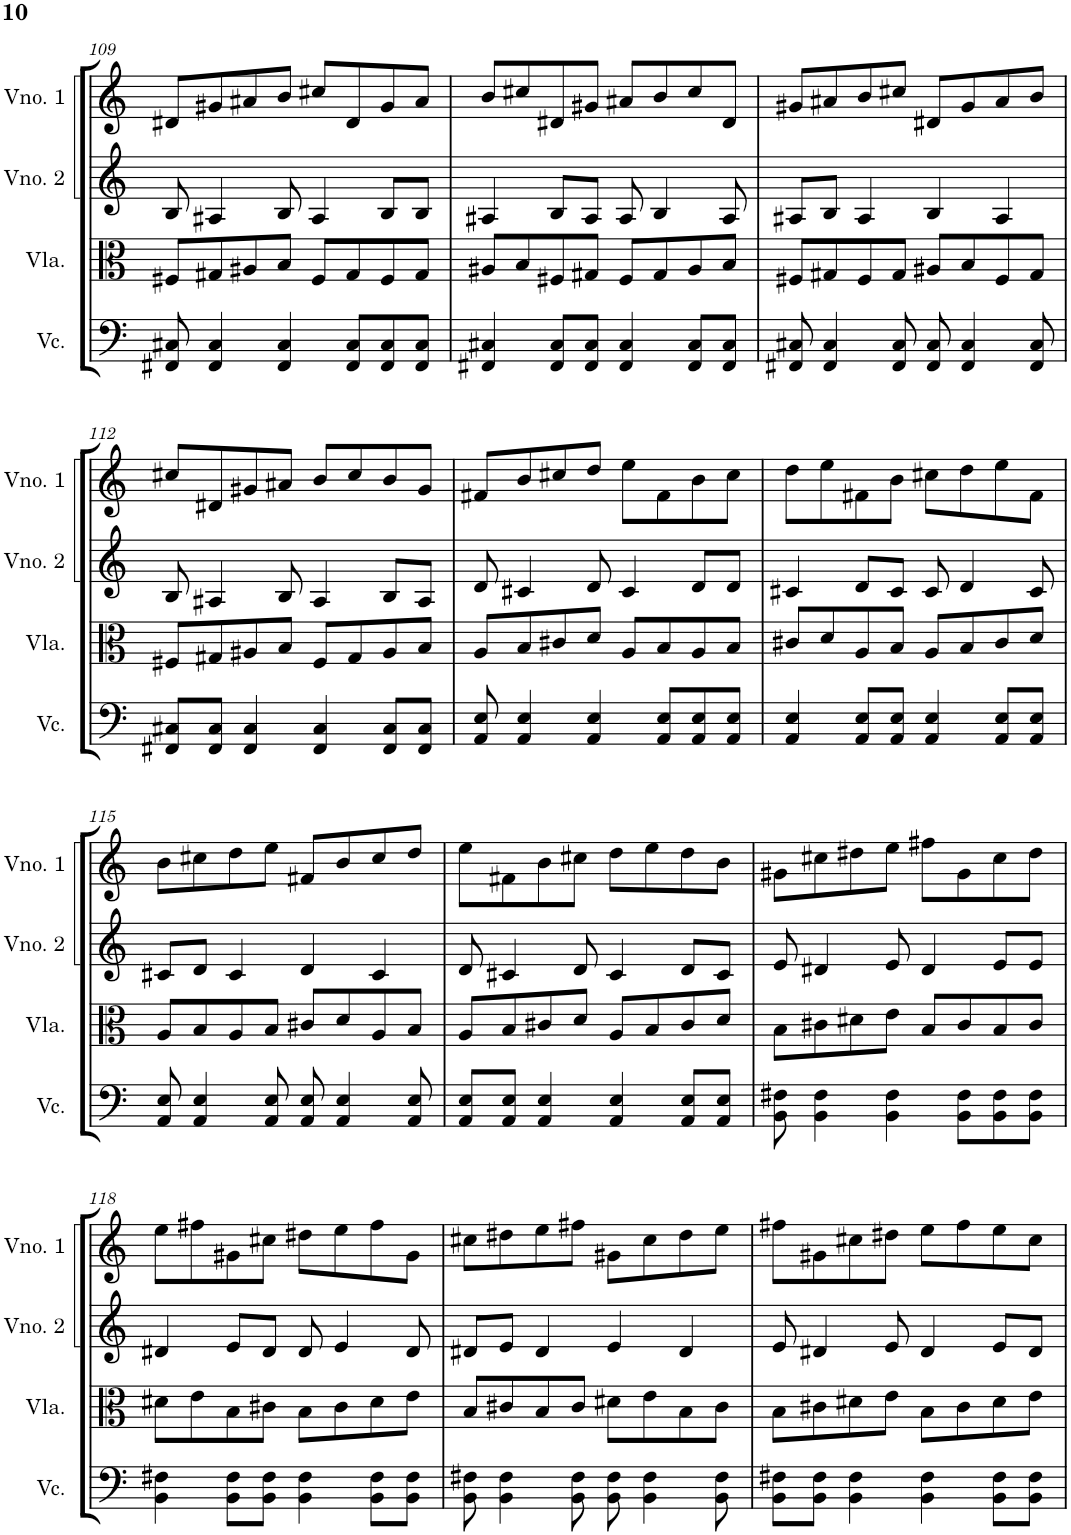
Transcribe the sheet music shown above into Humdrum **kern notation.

**kern	**kern	**kern	**kern
*part4	*part3	*part2	*part1
*staff4	*staff3	*staff2	*staff1
*I"Violoncelo	*I"Viola	*I"Violino 2	*I"Violino 1
*I'Vc.	*I'Vla.	*I'Vno. 2	*I'Vno. 1
!!LO:PB:g=z
*clefF4	*clefC3	*clefG2	*clefG2
*k[]	*k[]	*k[]	*k[]
*M4/4	*M4/4	*M4/4	*M4/4
=109	=109	=109	=109
8FF#X/ 8C#X/	8F#X/L	8B/	8d#X/L
4FF#/ 4C#/	8G#X/	4A#X/	8g#X/
.	8A#X/	.	8a#X/
4FF#/ 4C#/	8B/J	8B/	8b/J
.	8F#/L	4A#/	8cc#X/L
8FF#/ 8C#/L	8G#/	.	8d#/
8FF#/ 8C#/	8F#/	8B/L	8g#/
8FF#/ 8C#/J	8G#/J	8B/J	8a#/J
=110	=110	=110	=110
4FF#X/ 4C#X/	8A#X/L	4A#X/	8b/L
.	8B/	.	8cc#X/
8FF#/ 8C#/L	8F#X/	8B/L	8d#X/
8FF#/ 8C#/J	8G#X/J	8A#/J	8g#X/J
4FF#/ 4C#/	8F#/L	8A#/	8a#X/L
.	8G#/	4B/	8b/
8FF#/ 8C#/L	8A#/	.	8cc#/
8FF#/ 8C#/J	8B/J	8A#/	8d#/J
=111	=111	=111	=111
8FF#X/ 8C#X/	8F#X/L	8A#X/L	8g#X/L
4FF#/ 4C#/	8G#X/	8B/J	8a#X/
.	8F#/	4A#/	8b/
8FF#/ 8C#/	8G#/J	.	8cc#X/J
8FF#/ 8C#/	8A#X/L	4B/	8d#X/L
4FF#/ 4C#/	8B/	.	8g#/
.	8F#/	4A#/	8a#/
8FF#/ 8C#/	8G#/J	.	8b/J
!!LO:LB:g=z
=112	=112	=112	=112
8FF#X/ 8C#X/L	8F#X/L	8B/	8cc#X/L
8FF#/ 8C#/J	8G#X/	4A#X/	8d#X/
4FF#/ 4C#/	8A#X/	.	8g#X/
.	8B/J	8B/	8a#X/J
4FF#/ 4C#/	8F#/L	4A#/	8b/L
.	8G#/	.	8cc#/
8FF#/ 8C#/L	8A#/	8B/L	8b/
8FF#/ 8C#/J	8B/J	8A#/J	8g#/J
=113	=113	=113	=113
8AA/ 8E/	8A/L	8d/	8f#X/L
4AA/ 4E/	8B/	4c#X/	8b/
.	8c#X/	.	8cc#X/
4AA/ 4E/	8d/J	8d/	8dd/J
.	8A/L	4c#/	8ee\L
8AA/ 8E/L	8B/	.	8f#\
8AA/ 8E/	8A/	8d/L	8b\
8AA/ 8E/J	8B/J	8d/J	8cc#\J
=114	=114	=114	=114
4AA/ 4E/	8c#X/L	4c#X/	8dd\L
.	8d/	.	8ee\
8AA/ 8E/L	8A/	8d/L	8f#X\
8AA/ 8E/J	8B/J	8c#/J	8b\J
4AA/ 4E/	8A/L	8c#/	8cc#X\L
.	8B/	4d/	8dd\
8AA/ 8E/L	8c#/	.	8ee\
8AA/ 8E/J	8d/J	8c#/	8f#\J
!!LO:LB:g=z
=115	=115	=115	=115
8AA/ 8E/	8A/L	8c#X/L	8b\L
4AA/ 4E/	8B/	8d/J	8cc#X\
.	8A/	4c#/	8dd\
8AA/ 8E/	8B/J	.	8ee\J
8AA/ 8E/	8c#X/L	4d/	8f#X/L
4AA/ 4E/	8d/	.	8b/
.	8A/	4c#/	8cc#/
8AA/ 8E/	8B/J	.	8dd/J
=116	=116	=116	=116
8AA/ 8E/L	8A/L	8d/	8ee\L
8AA/ 8E/J	8B/	4c#X/	8f#X\
4AA/ 4E/	8c#X/	.	8b\
.	8d/J	8d/	8cc#X\J
4AA/ 4E/	8A/L	4c#/	8dd\L
.	8B/	.	8ee\
8AA/ 8E/L	8c#/	8d/L	8dd\
8AA/ 8E/J	8d/J	8c#/J	8b\J
=117	=117	=117	=117
8BB\ 8F#X\	8B\L	8e/	8g#X\L
4BB\ 4F#\	8c#X\	4d#X/	8cc#X\
.	8d#X\	.	8dd#X\
4BB\ 4F#\	8e\J	8e/	8ee\J
.	8B/L	4d#/	8ff#X\L
8BB\ 8F#\L	8c#/	.	8g#\
8BB\ 8F#\	8B/	8e/L	8cc#\
8BB\ 8F#\J	8c#/J	8e/J	8dd#\J
!!LO:LB:g=z
=118	=118	=118	=118
4BB\ 4F#X\	8d#X\L	4d#X/	8ee\L
.	8e\	.	8ff#X\
8BB\ 8F#\L	8B\	8e/L	8g#X\
8BB\ 8F#\J	8c#X\J	8d#/J	8cc#X\J
4BB\ 4F#\	8B\L	8d#/	8dd#X\L
.	8c#\	4e/	8ee\
8BB\ 8F#\L	8d#\	.	8ff#\
8BB\ 8F#\J	8e\J	8d#/	8g#\J
=119	=119	=119	=119
8BB\ 8F#X\	8B/L	8d#X/L	8cc#X\L
4BB\ 4F#\	8c#X/	8e/J	8dd#X\
.	8B/	4d#/	8ee\
8BB\ 8F#\	8c#/J	.	8ff#X\J
8BB\ 8F#\	8d#X\L	4e/	8g#X\L
4BB\ 4F#\	8e\	.	8cc#\
.	8B\	4d#/	8dd#\
8BB\ 8F#\	8c#\J	.	8ee\J
=120	=120	=120	=120
8BB\ 8F#X\L	8B\L	8e/	8ff#X\L
8BB\ 8F#\J	8c#X\	4d#X/	8g#X\
4BB\ 4F#\	8d#X\	.	8cc#X\
.	8e\J	8e/	8dd#X\J
4BB\ 4F#\	8B\L	4d#/	8ee\L
.	8c#\	.	8ff#\
8BB\ 8F#\L	8d#\	8e/L	8ee\
8BB\ 8F#\J	8e\J	8d#/J	8cc#\J
=	=	=	=
*-	*-	*-	*-
